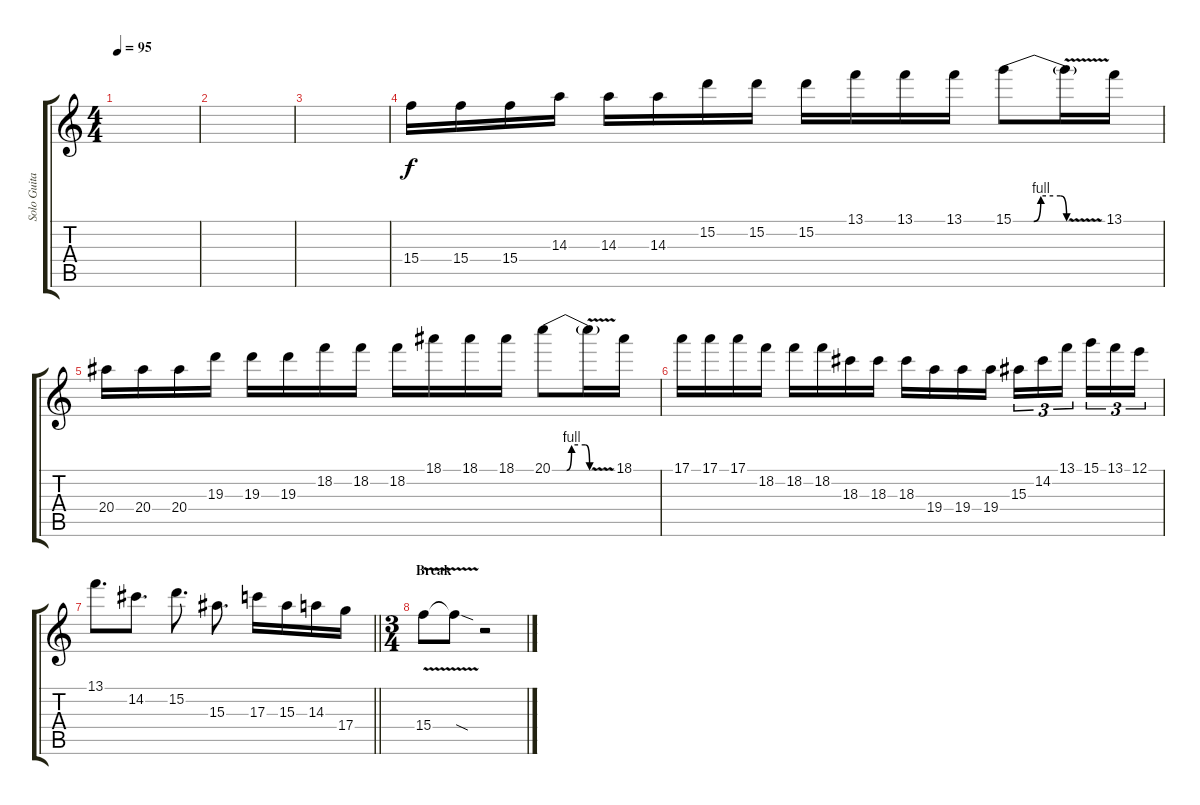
\track ("Solo Guitar" "Solo Guita") {instrument distortionguitar}
\staff {score tabs}
\tuning (E4 B3 G3 D3 A2 D2) {hide}
\ts (4 4)
\tempo 95
\clef g2
\ks c
|
|
|
15.4.16 15.4.16 15.4.16 14.3.16 14.3.16 14.3.16 15.2.16 15.2.16 15.2.16 13.1.16 13.1.16 13.1.16 15.1{be (custom 0 0 23 0 31 4 53 4 60 0)}.8 15.1{v t}.16 13.1.16 |
20.4.16 20.4.16 20.4.16 19.3.16 19.3.16 19.3.16 18.2.16 18.2.16 18.2.16 18.1.16 18.1.16 18.1.16 20.1{be (custom 0 0 23 0 31 4 53 4 60 0)}.8 20.1{v t}.16 18.1.16 |
17.1.16 17.1.16 17.1.16 18.2.16 18.2.16 18.2.16 18.3.16 18.3.16 18.3.16 19.4.16 19.4.16 19.4.16 15.3.16{tu (3 2)} 14.2.16{tu (3 2)} 13.1.16{tu (3 2) beam splitsecondary} 15.1.16{tu (3 2)} 13.1.16{tu (3 2)} 12.1.16{tu (3 2)} |
\barLineRight lightlight
13.1.8{d} 14.2.8{d} 15.2.8{d} 15.3.8{d} 17.3.16 15.3.16 14.3.16 17.4.16 |
\ts (3 4)
\section ("" "Break")
15.4{v}.8 15.4{sod t}.8 r.2
